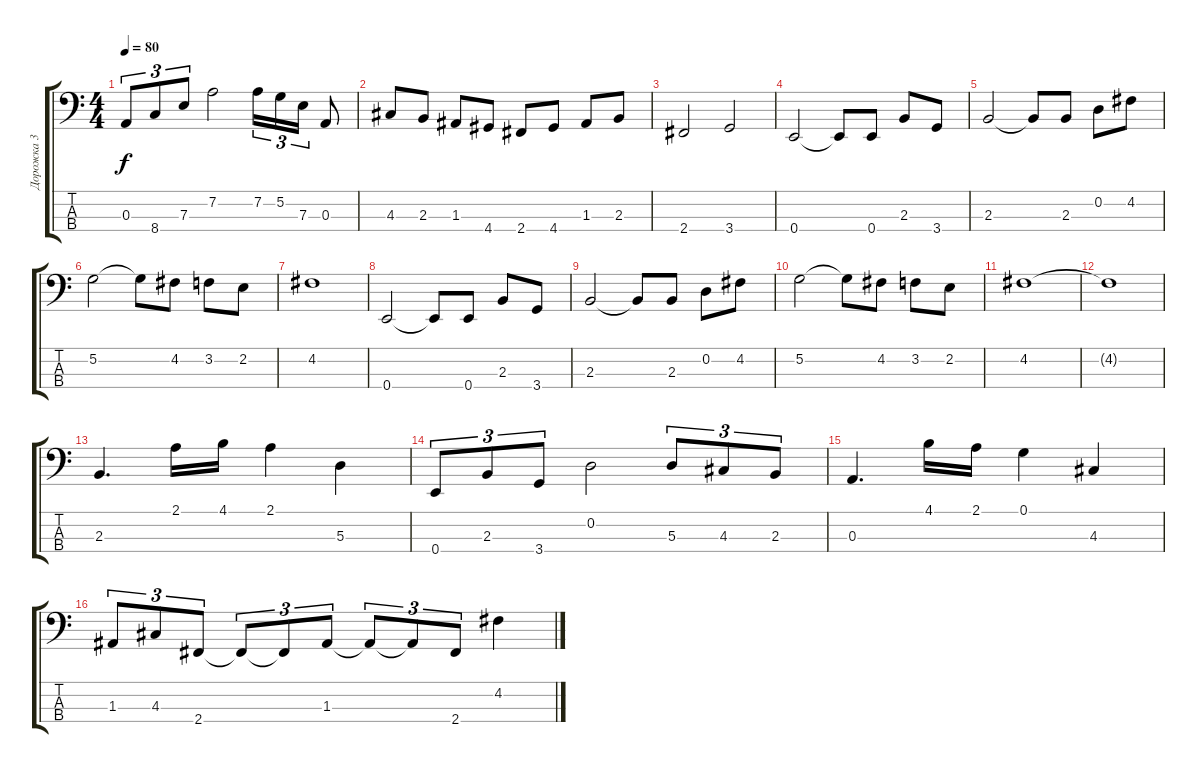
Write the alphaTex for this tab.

\track ("Дорожка 3" "Дорожка 3") {instrument electricbassfinger}
\staff {score tabs}
\tuning (G2 D2 A1 E1) {hide}
\ts (4 4)
\tempo 80
\clef f4
\ks c
0.3.8{tu (3 2) dy f} 8.4.8{tu (3 2)} 7.3.8{tu (3 2)} 7.2.2 7.2.16{tu (3 2)} 5.2.16{tu (3 2)} 7.3.16{tu (3 2)} 0.3.8 |
4.3.8 2.3.8 1.3.8 4.4.8 2.4.8 4.4.8 1.3.8 2.3.8 |
2.4.2 3.4.2 |
0.4.2 0.4{t}.8 0.4.8 2.3.8 3.4.8 |
2.3.2 2.3{t}.8 2.3.8 0.2.8 4.2.8 |
5.2.2 5.2{t}.8 4.2.8 3.2.8 2.2.8 |
4.2.1 |
0.4.2 0.4{t}.8 0.4.8 2.3.8 3.4.8 |
2.3.2 2.3{t}.8 2.3.8 0.2.8 4.2.8 |
5.2.2 5.2{t}.8 4.2.8 3.2.8 2.2.8 |
4.2.1 |
4.2{t}.1 |
2.3.4{d} 2.1.16 4.1.16 2.1.4 5.3.4 |
0.4.8{tu (3 2)} 2.3.8{tu (3 2)} 3.4.8{tu (3 2)} 0.2.2 5.3.8{tu (3 2)} 4.3.8{tu (3 2)} 2.3.8{tu (3 2)} |
0.3.4{d} 4.1.16 2.1.16 0.1.4 4.3.4 |
1.3.8{tu (3 2)} 4.3.8{tu (3 2)} 2.4.8{tu (3 2)} 2.4{t}.8{tu (3 2)} 2.4{t}.8{tu (3 2)} 1.3.8{tu (3 2)} 1.3{t}.8{tu (3 2)} 1.3{t}.8{tu (3 2)} 2.4.8{tu (3 2)} 4.2.4
